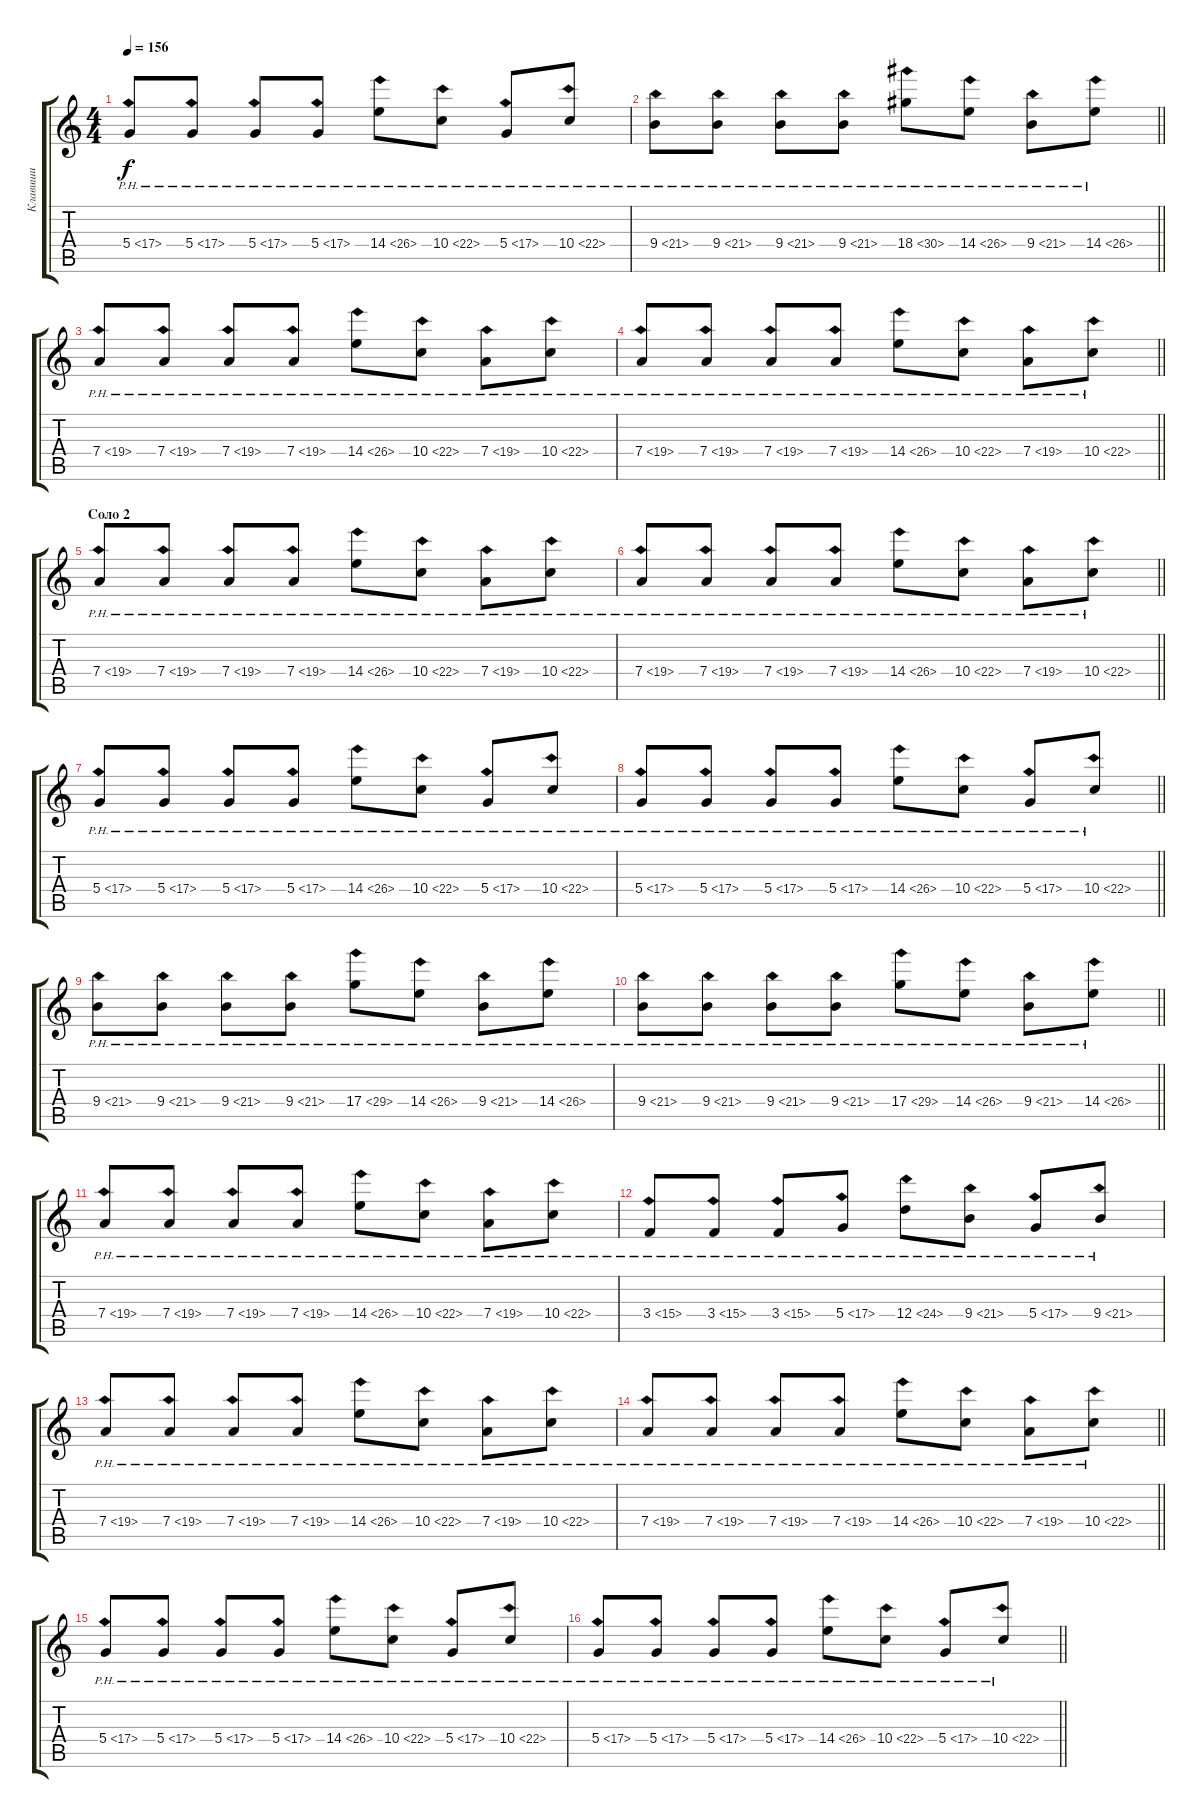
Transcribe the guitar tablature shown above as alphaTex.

\track ("Клавиши" "Клавиши") {instrument electricguitarjazz}
\staff {score tabs}
\tuning (E4 B3 G3 D3 A2 E2) {hide}
\ts (4 4)
\tempo 156
\clef g2
\ks c
5.4{ph 12}.8{dy f} 5.4{ph 12}.8 5.4{ph 12}.8 5.4{ph 12}.8 14.4{ph 12}.8 10.4{ph 12}.8 5.4{ph 12}.8 10.4{ph 12}.8 |
\barLineRight lightlight
9.4{ph 12}.8 9.4{ph 12}.8 9.4{ph 12}.8 9.4{ph 12}.8 18.4{ph 12}.8 14.4{ph 12}.8 9.4{ph 12}.8 14.4{ph 12}.8 |
7.4{ph 12}.8 7.4{ph 12}.8 7.4{ph 12}.8 7.4{ph 12}.8 14.4{ph 12}.8 10.4{ph 12}.8 7.4{ph 12}.8 10.4{ph 12}.8 |
\barLineRight lightlight
7.4{ph 12}.8 7.4{ph 12}.8 7.4{ph 12}.8 7.4{ph 12}.8 14.4{ph 12}.8 10.4{ph 12}.8 7.4{ph 12}.8 10.4{ph 12}.8 |
\section ("" "Соло 2")
7.4{ph 12}.8{volume 10} 7.4{ph 12}.8 7.4{ph 12}.8 7.4{ph 12}.8 14.4{ph 12}.8 10.4{ph 12}.8 7.4{ph 12}.8 10.4{ph 12}.8 |
\barLineRight lightlight
7.4{ph 12}.8 7.4{ph 12}.8 7.4{ph 12}.8 7.4{ph 12}.8 14.4{ph 12}.8 10.4{ph 12}.8 7.4{ph 12}.8 10.4{ph 12}.8 |
5.4{ph 12}.8 5.4{ph 12}.8 5.4{ph 12}.8 5.4{ph 12}.8 14.4{ph 12}.8 10.4{ph 12}.8 5.4{ph 12}.8 10.4{ph 12}.8 |
\barLineRight lightlight
5.4{ph 12}.8 5.4{ph 12}.8 5.4{ph 12}.8 5.4{ph 12}.8 14.4{ph 12}.8 10.4{ph 12}.8 5.4{ph 12}.8 10.4{ph 12}.8 |
9.4{ph 12}.8 9.4{ph 12}.8 9.4{ph 12}.8 9.4{ph 12}.8 17.4{ph 12}.8 14.4{ph 12}.8 9.4{ph 12}.8 14.4{ph 12}.8 |
\barLineRight lightlight
9.4{ph 12}.8 9.4{ph 12}.8 9.4{ph 12}.8 9.4{ph 12}.8 17.4{ph 12}.8 14.4{ph 12}.8 9.4{ph 12}.8 14.4{ph 12}.8 |
7.4{ph 12}.8 7.4{ph 12}.8 7.4{ph 12}.8 7.4{ph 12}.8 14.4{ph 12}.8 10.4{ph 12}.8 7.4{ph 12}.8 10.4{ph 12}.8 |
3.4{ph 12}.8 3.4{ph 12}.8 3.4{ph 12}.8 5.4{ph 12}.8 12.4{ph 12}.8 9.4{ph 12}.8 5.4{ph 12}.8 9.4{ph 12}.8 |
7.4{ph 12}.8 7.4{ph 12}.8 7.4{ph 12}.8 7.4{ph 12}.8 14.4{ph 12}.8 10.4{ph 12}.8 7.4{ph 12}.8 10.4{ph 12}.8 |
\barLineRight lightlight
7.4{ph 12}.8 7.4{ph 12}.8 7.4{ph 12}.8 7.4{ph 12}.8 14.4{ph 12}.8 10.4{ph 12}.8 7.4{ph 12}.8 10.4{ph 12}.8 |
5.4{ph 12}.8 5.4{ph 12}.8 5.4{ph 12}.8 5.4{ph 12}.8 14.4{ph 12}.8 10.4{ph 12}.8 5.4{ph 12}.8 10.4{ph 12}.8 |
\barLineRight lightlight
5.4{ph 12}.8 5.4{ph 12}.8 5.4{ph 12}.8 5.4{ph 12}.8 14.4{ph 12}.8 10.4{ph 12}.8 5.4{ph 12}.8 10.4{ph 12}.8
